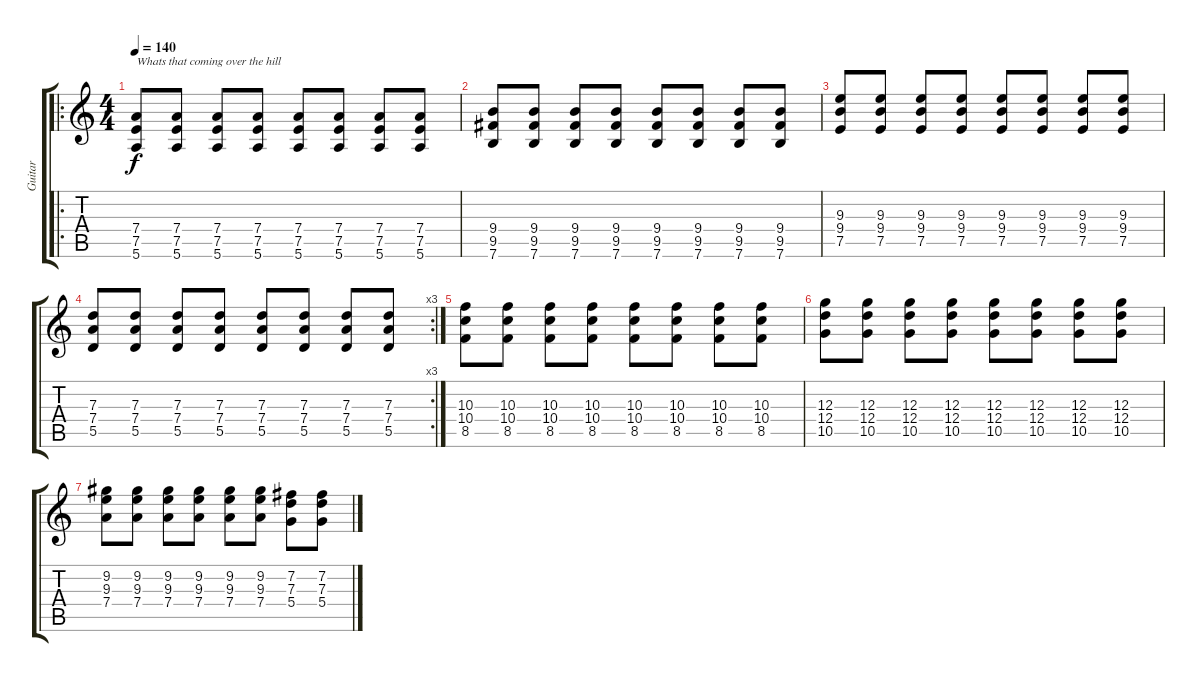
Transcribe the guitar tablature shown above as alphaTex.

\track ("Guitar" "Guitar") {instrument overdrivenguitar}
\staff {score tabs}
\tuning (E4 B3 G3 D3 A2 E2) {hide}
\ro
\ts (4 4)
\tempo 140
\clef g2
\ks c
(7.4 7.5 5.6).8{txt "Whats that coming over the hill" dy f} (7.4 7.5 5.6).8 (7.4 7.5 5.6).8 (7.4 7.5 5.6).8 (7.4 7.5 5.6).8 (7.4 7.5 5.6).8 (7.4 7.5 5.6).8 (7.4 7.5 5.6).8 |
(9.4 9.5 7.6).8 (9.4 9.5 7.6).8 (9.4 9.5 7.6).8 (9.4 9.5 7.6).8 (9.4 9.5 7.6).8 (9.4 9.5 7.6).8 (9.4 9.5 7.6).8 (9.4 9.5 7.6).8 |
(9.3 9.4 7.5).8 (9.3 9.4 7.5).8 (9.3 9.4 7.5).8 (9.3 9.4 7.5).8 (9.3 9.4 7.5).8 (9.3 9.4 7.5).8 (9.3 9.4 7.5).8 (9.3 9.4 7.5).8 |
\rc 3
(7.3 7.4 5.5).8 (7.3 7.4 5.5).8 (7.3 7.4 5.5).8 (7.3 7.4 5.5).8 (7.3 7.4 5.5).8 (7.3 7.4 5.5).8 (7.3 7.4 5.5).8 (7.3 7.4 5.5).8 |
(10.3 10.4 8.5).8 (10.3 10.4 8.5).8 (10.3 10.4 8.5).8 (10.3 10.4 8.5).8 (10.3 10.4 8.5).8 (10.3 10.4 8.5).8 (10.3 10.4 8.5).8 (10.3 10.4 8.5).8 |
(12.3 12.4 10.5).8 (12.3 12.4 10.5).8 (12.3 12.4 10.5).8 (12.3 12.4 10.5).8 (12.3 12.4 10.5).8 (12.3 12.4 10.5).8 (12.3 12.4 10.5).8 (12.3 12.4 10.5).8 |
(9.2 9.3 7.4).8 (9.2 9.3 7.4).8 (9.2 9.3 7.4).8 (9.2 9.3 7.4).8 (9.2 9.3 7.4).8 (9.2 9.3 7.4).8 (7.2 7.3 5.4).8 (7.2 7.3 5.4).8
